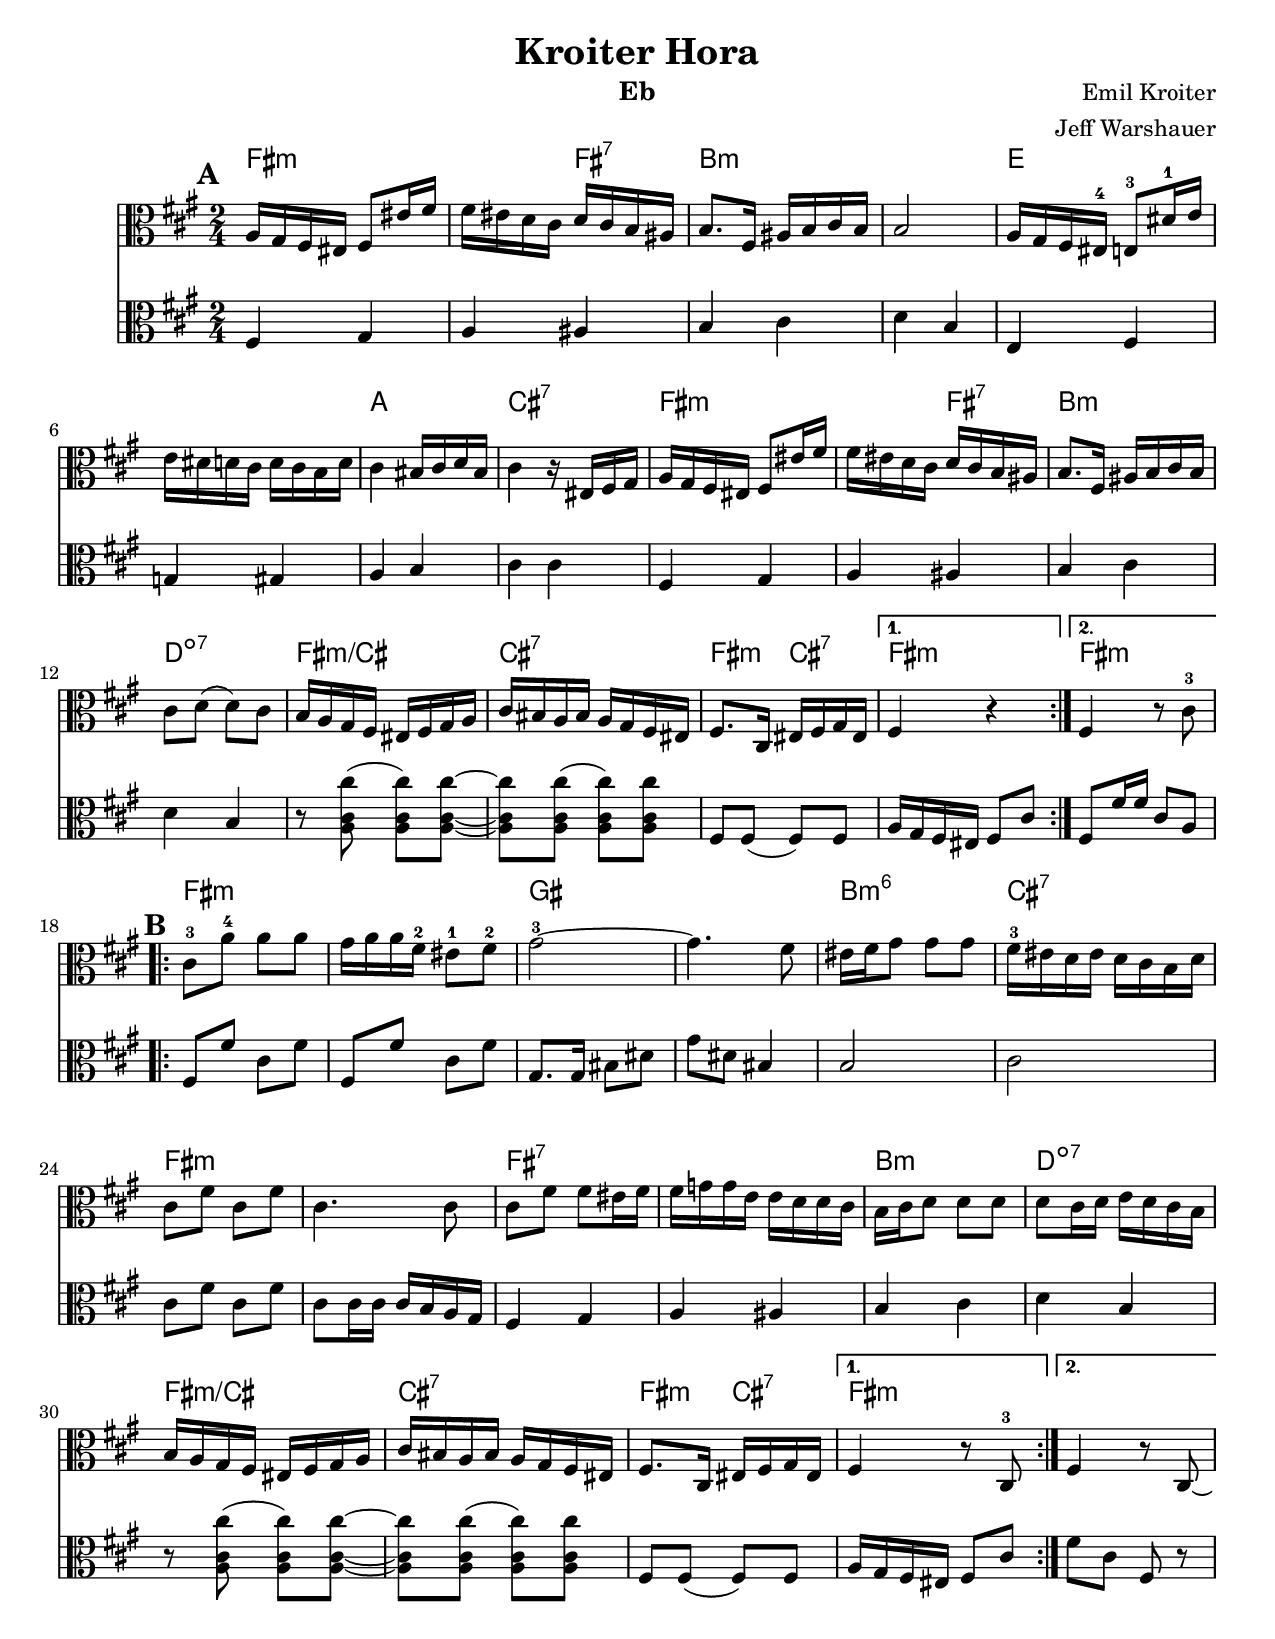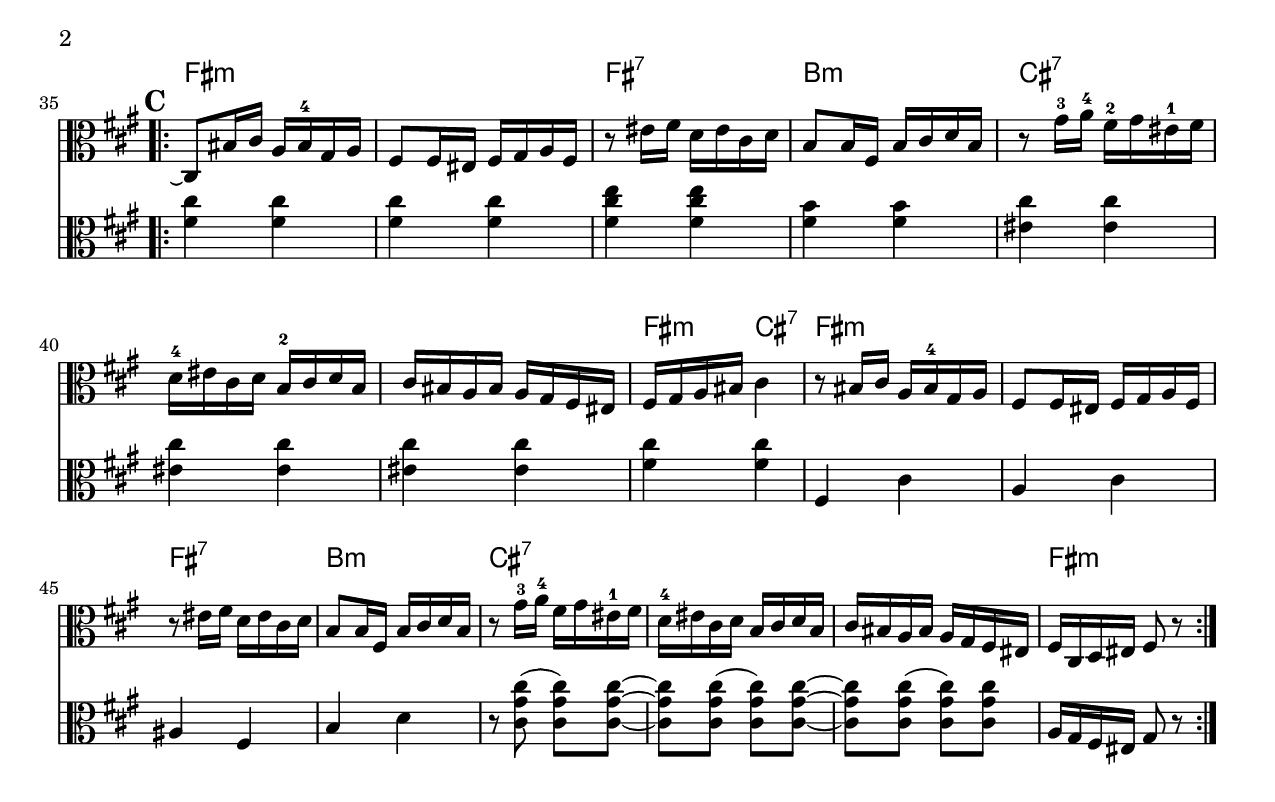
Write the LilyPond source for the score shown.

\version "2.18.0"
\include "english.ly"
\pointAndClickOff
\paper{
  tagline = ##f
  print-all-headers = ##t
  #(set-paper-size "letter")
}
date = #(strftime "%d-%m-%Y" (localtime (current-time)))

%\markup{ \italic{ " Updated " \date  }  }

%\markup{ Got something to say? }

%#################################### Melody ########################
melody =  \relative c {
  \clef alto
  \key a \minor
  \time 2/4
  \set Score.markFormatter = #format-mark-box-alphabet
  \set Score.markFormatter = #format-mark-box-alphabet

  %\partial 16*3 a16 d f   %lead in notes

  \repeat volta 2{
  \mark \default
    \mark \default
    c16 b a gs a8 gs'16 a|
    a16 gs f e f e d cs
    d8. a16 cs d e d|
    d2

    c16 b a gs-4 g8-3 fs'16-1g|
    g16 fs f e f e d f
    e4 ds16 e f ds
    e4 r16 gs, a b|

    c16 b a gs a8 gs'16 a |
    a16 gs f e f e d cs|
    d8. a16 cs d e d|
    e8 f(f)e

    d16 c b a gs a b c
    e16 ds c ds c b a gs
    a8. e16 gs a b gs

  }
  \alternative { { a4 r}{a4 r8 e'-3 } }
  \break

  \repeat volta 2{
  \mark \default
    \mark \default
    e8-3   c'-4 c c
    b16 c c a-2 gs8-1 a-2
    b2-3~|
    b4. a8

    gs16 a b8 b b
    a16-3 gs f gs f e d f
    e8 a e a
    e4. e8|

    e8 a a gs16 a
    a16 bf bf g g f f e|
    d16 e f8 f f
    f8 e16 f g f e d|

    d16 c b a gs a b c
    e16 ds c ds c b a gs
    a8. e16 gs a b gs|
  }
  \alternative { { a4 r8 e8-3 }{ a4 r8 e8~| } }
  \break

  \repeat volta 2{
  \mark \default
    \mark \default
    e8 ds'16 e c ds-4 b c|
    a8 a16 gs a b c a
    r8 gs'16 a f gs e f
    d8 d16 a d e f d|

    r8 b'16-3 c-4 a-2 b gs-1 a
    f16-4 gs e f d16-2 e f d
    e16 ds c ds c b a gs
    a16 b c ds e4|

    r8 ds16 e c ds-4 b c
    a8 a16 gs a b c a
    r8 gs'16 a f gs e f
    d8 d16 a d e f d|

    r8 b'16-3 c-4 a b gs-1 a
    f16-4 gs e f d e f d
    e16 ds c ds c b a gs
    a16 e f gs a8 r
  }
}
secund = \relative c' {
  \clef alto
  \key a \minor
  \time 2/4
  \set Score.markFormatter = #format-mark-box-alphabet

  %\partial 16*3 a16 d f   %lead in notes

  \repeat volta 2{
  \mark \default
    a,4  b
    c4 cs
    d4 e
    f4 d

    g,4 a
    bf4 b
    c4 d
    e4 e

    a,4  b
    c4 cs
    d4 e
    f4 d|

    r8 <e c e'>8(<e c e'>)<e c e'>~|
    <e c e'>8 <e c e'>(<e c e'>)<e c e'>|
    a,8 a(a) a
  }
  \alternative {
    {c16 b a gs a8 e' }
    {a,8 a'16 a e8 c }
  }

  \repeat volta 2{
  \mark \default
    a8 a'e a
    a, a' e a
    b,8. b16 ds8 fs|
    b8 fs ds4|

    d2
    e2
    e8 a e a
    e8 e16 e e d c b|

    a4 b
    c4 cs
    d4 e
    f4 d|

    r8 <e c e'>8(<e c e'>)<e c e'>~|
    <e c e'>8 <e c e'>(<e c e'>)<e c e'>|
    a,8 a(a) a
  }

  \alternative {
    {c16 b a gs a8 e' }
    {a8 e a, r}
  }

  \repeat volta 2{
  \mark \default
    \chordmode{
      a,4:m^3 a,4:m^3
      a,4:m^3 a,4:m^3
      a,4:7^3 a,4:7^3
      d4:m^3/a d4:m^3/a  %chord inversion
      %and remove thirds

      e4^5/gs  e4^5/gs
      e4^5/gs  e4^5/gs
      e4^5/gs  e4^5/gs
      a,4:m^3 a,4:m^3
    }
    a4 e'
    c4 e
    cs4 a
    d4 f

    r8 <e b' e>8(<e b' e>)<e b' e>~
    <e b' e>8 <e b' e>(<e b' e>)<e b' e>~
    <e b' e>8 <e b' e>(<e b' e>)<e b' e>8
    c16 b a gs b8 r
  }
}
%################################# Lyrics #####################
%\addlyrics{  }
%################################# Chords #######################
harmonies = \chordmode {
  a4*3:m
  %r4
  a4:7
  d2*2:m
  %r2
  g2*2
  %r2
  c2
  e2:7
  a4*3:m
  %r4
  a4:7
  d2:m
  f2:dim7
  a2:m/e
  e2:7
  a4:m
  e4:7
  a2:m
  a2:m
  %B part
  a2*2:m
  %r2
  b2*2
  %r2
  d2:m6
  e2:7
  a2*2:m
  %r2
  a2*2:7
  %r2
  d2:m
  f2:dim7
  a2:m/e
  e2:7
  a4:m
  e4:7
  a2*2:m
  %r2
  %C part
  a2*2:m
  %r2
  a2:7
  d2:m
  e2*3:7
  %r2*2
  a4:m
  e4:7
  a2*2:m
  %r2
  a2:7
  d2:m
  e2*3:7
  %r2*2
  a2:m

}

\score {\transpose c a
  <<
    \new ChordNames {
      \set chordChanges = ##f
      \harmonies
    }
    \new Staff  \melody
    \new Staff \secund
  >>
  \header{
    title= "Kroiter Hora"
    subtitle=""
    composer= "Emil Kroiter"
    instrument = "Eb"
    arranger= "Jeff Warshauer"
  }
  \layout{indent = 1.0\cm}
  \midi {
    \tempo 4 = 120

    % \midi { }
  }
}


%{
convert-ly (GNU LilyPond) 2.14.2 Processing `'...  Applying
conversion: 2.12.3, 2.13.0, 2.13.1, 2.13.4, 2.13.10, 2.13.16, 2.13.18,
2.13.20, 2.13.29, 2.13.31, 2.13.36, 2.13.39, 2.13.40, 2.13.42,
2.13.44, 2.13.46, 2.13.48, 2.13.51, 2.14.0
%}
